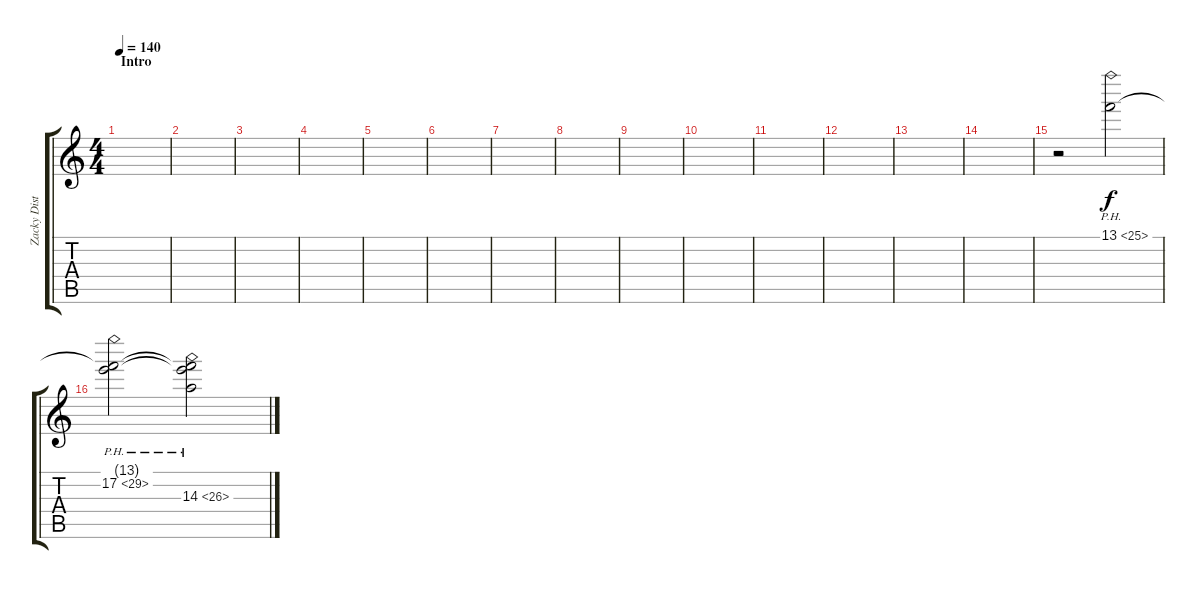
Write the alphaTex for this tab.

\track ("Zacky Distortion" "Zacky Dist") {instrument overdrivenguitar}
\staff {score tabs}
\tuning (E4 B3 G3 D3 A2 D2) {hide}
\ts (4 4)
\section ("" "Intro")
\tempo 140
\clef g2
\ks c
|
|
|
|
|
|
|
|
|
|
|
|
|
|
r.2 13.1{ph 12}.2 |
(13.1{t} 17.2{ph 12}).2 (13.1{t} 17.2{t} 14.3{ph 12}).2
